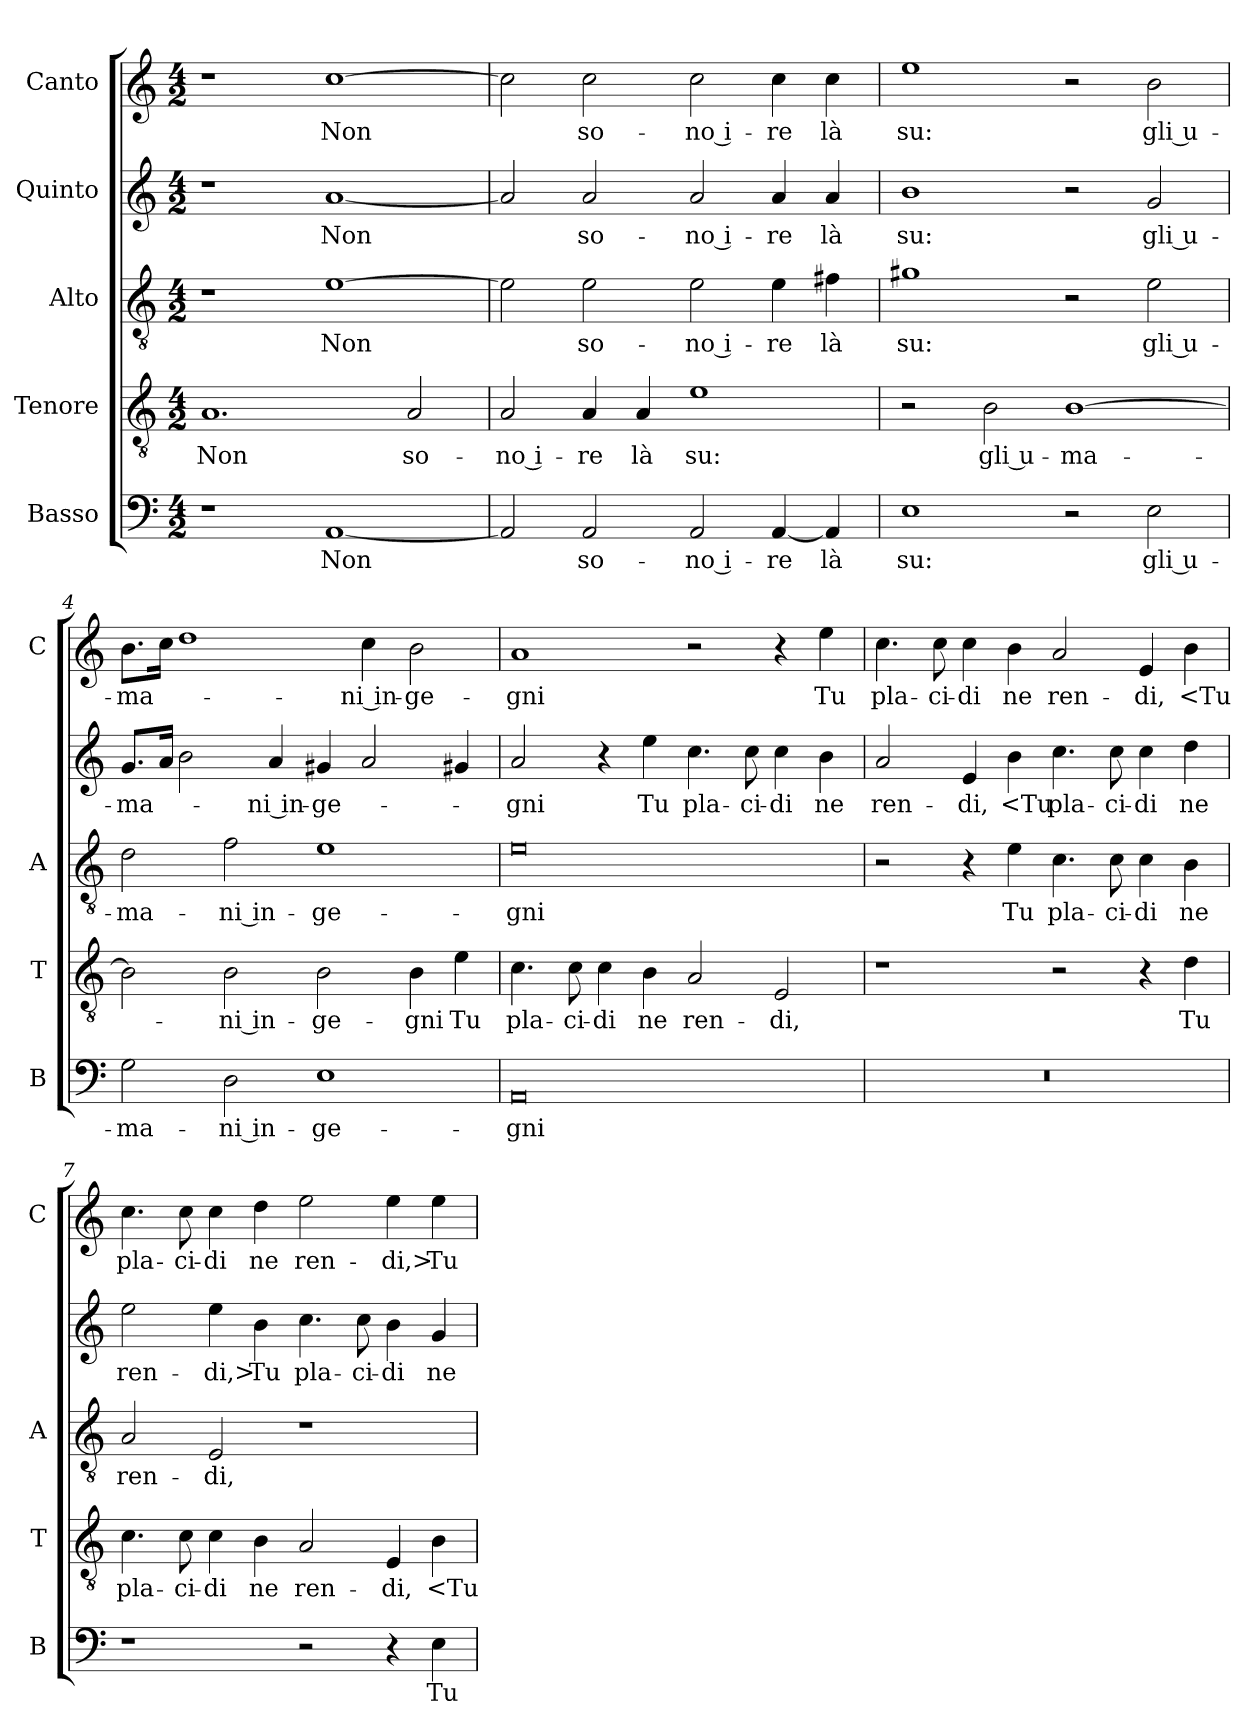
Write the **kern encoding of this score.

**kern	**text	**kern	**text	**kern	**text	**kern	**text	**kern	**text
*part5	*part5	*part4	*part4	*part3	*part3	*part2	*part2	*part1	*part1
*staff5	*staff5	*staff4	*staff4	*staff3	*staff3	*staff2	*staff2	*staff1	*staff1
*I"Basso	*	*I"Tenore	*	*I"Alto	*	*I"Quinto	*	*I"Canto	*
*I'B	*	*I'T	*	*I'A	*	*	*	*I'C	*
*clefF4	*	*clefGv2	*	*clefGv2	*	*clefG2	*	*clefG2	*
*k[]	*	*k[]	*	*k[]	*	*k[]	*	*k[]	*
*C:	*	*C:	*	*C:	*	*C:	*	*C:	*
*M4/2	*	*M4/2	*	*M4/2	*	*M4/2	*	*M4/2	*
=1	=1	=1	=1	=1	=1	=1	=1	=1	=1
1r	.	1.A	Non	1r	.	1r	.	1r	.
[1AA	Non	.	.	[1e	Non	[1a	Non	[1cc	Non
.	.	2A	so-	.	.	.	.	.	.
=2	=2	=2	=2	=2	=2	=2	=2	=2	=2
2AA]	.	2A	-no i-	2e]	.	2a]	.	2cc]	.
2AA	so-	4A	-re	2e	so-	2a	so-	2cc	so-
.	.	4A	là	.	.	.	.	.	.
2AA	-no i-	1e	su:	2e	-no i-	2a	-no i-	2cc	-no i-
[4AA	-re	.	.	4e	-re	4a	-re	4cc	-re
4AA]	là	.	.	4f#X	là	4a	là	4cc	là
=3	=3	=3	=3	=3	=3	=3	=3	=3	=3
1E	su:	2r	.	1g#X	su:	1b	su:	1ee	su:
.	.	2B	gli u-	.	.	.	.	.	.
2r	.	[1B	-ma-	2r	.	2r	.	2r	.
2E	gli u-	.	.	2e	gli u-	2g	gli u-	2b	gli u-
=4	=4	=4	=4	=4	=4	=4	=4	=4	=4
2G	-ma-	2B]	.	2d	-ma-	8.gL	-ma-	8.bL	-ma-
.	.	.	.	.	.	16aJk	.	16ccJk	.
.	.	.	.	.	.	2b	.	1dd	.
2D	-ni in-	2B	-ni in-	2f	-ni in-	.	.	.	.
.	.	.	.	.	.	4a	-ni in-	.	.
1E	-ge-	2B	-ge-	1e	-ge-	4g#X	-ge-	.	.
.	.	.	.	.	.	2a	.	4cc	-ni in-
.	.	4B	-gni	.	.	.	.	2b	-ge-
.	.	4e	Tu	.	.	4g#X	.	.	.
=5	=5	=5	=5	=5	=5	=5	=5	=5	=5
0AA	-gni	4.c	pla-	0e	-gni	2a	-gni	1a	-gni
.	.	8c	-ci-	.	.	.	.	.	.
.	.	4c	-di	.	.	4r	.	.	.
.	.	4B	ne	.	.	4ee	Tu	.	.
.	.	2A	ren-	.	.	4.cc	pla-	2r	.
.	.	.	.	.	.	8cc	-ci-	.	.
.	.	2E	-di,	.	.	4cc	-di	4r	.
.	.	.	.	.	.	4b	ne	4ee	Tu
=6	=6	=6	=6	=6	=6	=6	=6	=6	=6
0r	.	1r	.	2r	.	2a	ren-	4.cc	pla-
.	.	.	.	.	.	.	.	8cc	-ci-
.	.	.	.	4r	.	4e	-di,	4cc	-di
.	.	.	.	4e	Tu	4b	<Tu	4b	ne
.	.	2r	.	4.c	pla-	4.cc	pla-	2a	ren-
.	.	.	.	8c	-ci-	8cc	-ci-	.	.
.	.	4r	.	4c	-di	4cc	-di	4e	-di,
.	.	4d	Tu	4B	ne	4dd	ne	4b	<Tu
=7	=7	=7	=7	=7	=7	=7	=7	=7	=7
1r	.	4.c	pla-	2A	ren-	2ee	ren-	4.cc	pla-
.	.	8c	-ci-	.	.	.	.	8cc	-ci-
.	.	4c	-di	2E	-di,	4ee	-di,>	4cc	-di
.	.	4B	ne	.	.	4b	Tu	4dd	ne
2r	.	2A	ren-	1r	.	4.cc	pla-	2ee	ren-
.	.	.	.	.	.	8cc	-ci-	.	.
4r	.	4E	-di,	.	.	4b	-di	4ee	-di,>
4E	Tu	4B	<Tu	.	.	4g	ne	4ee	Tu
=	=	=	=	=	=	=	=	=	=
*-	*-	*-	*-	*-	*-	*-	*-	*-	*-
